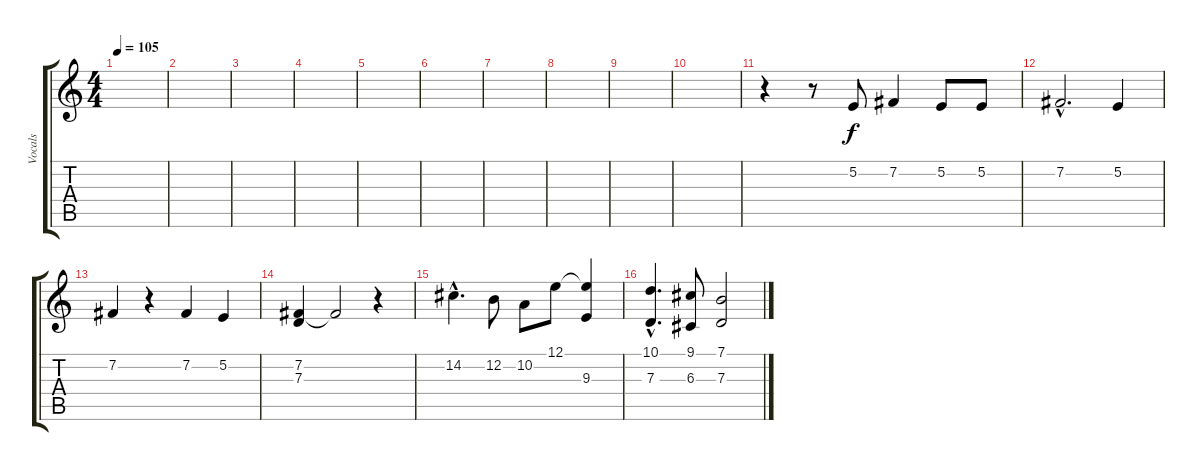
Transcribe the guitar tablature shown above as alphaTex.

\track ("Vocals" "Vocals") {instrument tenorsax}
\staff {score tabs}
\tuning (E4 B3 G3 D3 A2 E2) {hide}
\ts (4 4)
\tempo 105
\clef g2
\ks c
|
|
|
|
|
|
|
|
|
|
r.4 r.8 5.2.8 7.2.4 5.2.8 5.2.8 |
7.2{hac}.2{d} 5.2.4 |
7.2.4 r.4 7.2.4{volume 13} 5.2.4 |
(7.2 7.3).4 7.2{t}.2 r.4 |
14.2{hac}.4{d volume 13} 12.2.8 10.2.8 12.1.8 (12.1{t} 9.3).4 |
(10.1{hac} 7.3{hac}).4{d} (9.1 6.3).8 (7.1 7.3).2
